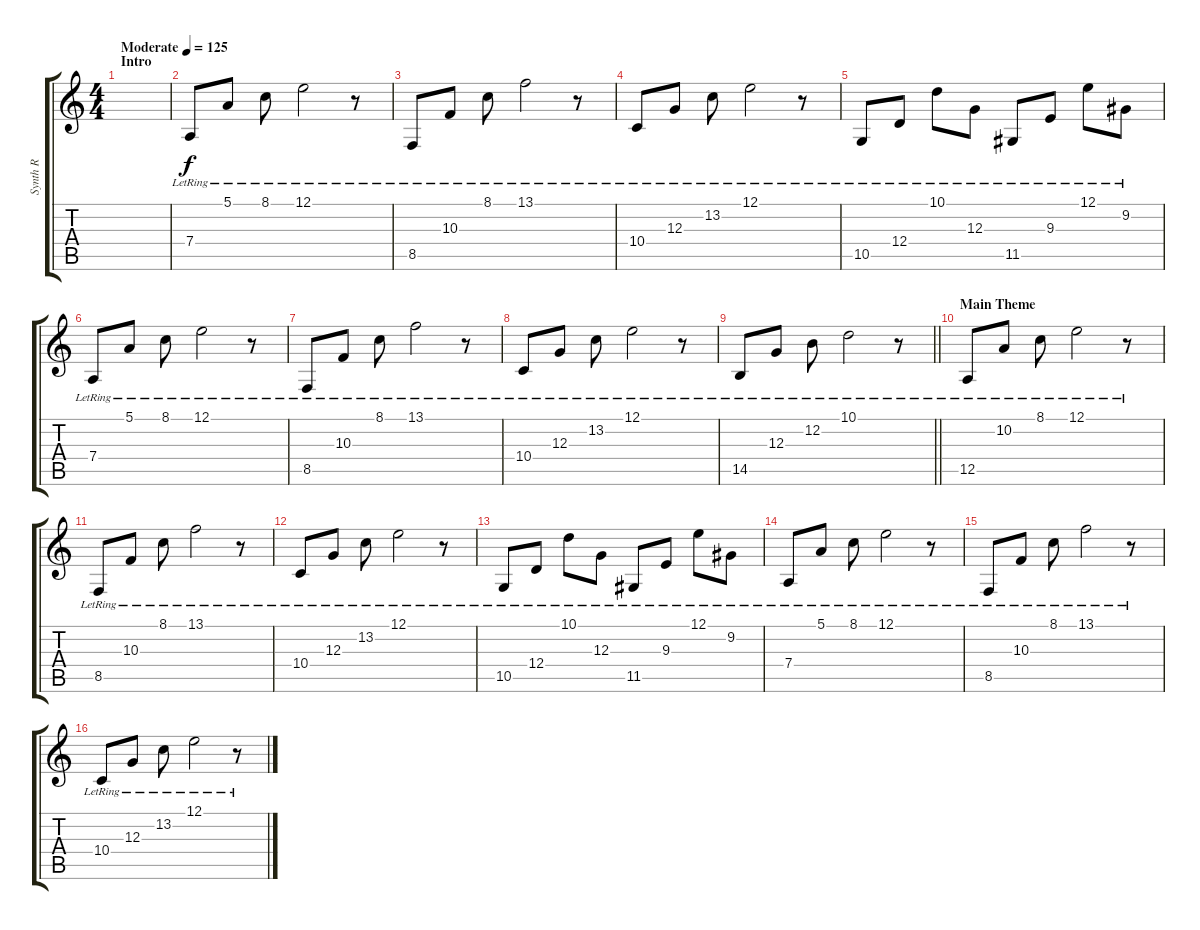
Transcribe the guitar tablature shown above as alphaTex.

\track ("Synth R" "Synth R") {instrument brightacousticpiano}
\staff {score tabs}
\tuning (E4 B3 G3 D3 A2 D2) {hide}
\ts (4 4)
\section ("" "Intro")
\tempo (125 "Moderate")
\clef g2
\ks c
|
7.4{lr}.8 5.1{lr}.8 8.1{lr}.8 12.1{lr}.2 r.8 |
8.5{lr}.8 10.3{lr}.8 8.1{lr}.8 13.1{lr}.2 r.8 |
10.4{lr}.8 12.3{lr}.8 13.2{lr}.8 12.1{lr}.2 r.8 |
10.5{lr}.8 12.4{lr}.8 10.1{lr}.8 12.3{lr}.8 11.5{lr}.8 9.3{lr}.8 12.1{lr}.8 9.2{lr}.8 |
7.4{lr}.8 5.1{lr}.8 8.1{lr}.8 12.1{lr}.2 r.8 |
8.5{lr}.8 10.3{lr}.8 8.1{lr}.8 13.1{lr}.2 r.8 |
10.4{lr}.8 12.3{lr}.8 13.2{lr}.8 12.1{lr}.2 r.8 |
\barLineRight lightlight
14.5{lr}.8 12.3{lr}.8 12.2{lr}.8 10.1{lr}.2 r.8 |
\section ("" "Main Theme")
12.5{lr}.8 10.2{lr}.8 8.1{lr}.8 12.1{lr}.2 r.8 |
8.5{lr}.8 10.3{lr}.8 8.1{lr}.8 13.1{lr}.2 r.8 |
10.4{lr}.8 12.3{lr}.8 13.2{lr}.8 12.1{lr}.2 r.8 |
10.5{lr}.8 12.4{lr}.8 10.1{lr}.8 12.3{lr}.8 11.5{lr}.8 9.3{lr}.8 12.1{lr}.8 9.2{lr}.8 |
7.4{lr}.8 5.1{lr}.8 8.1{lr}.8 12.1{lr}.2 r.8 |
8.5{lr}.8 10.3{lr}.8 8.1{lr}.8 13.1{lr}.2 r.8 |
10.4{lr}.8 12.3{lr}.8 13.2{lr}.8 12.1{lr}.2 r.8
